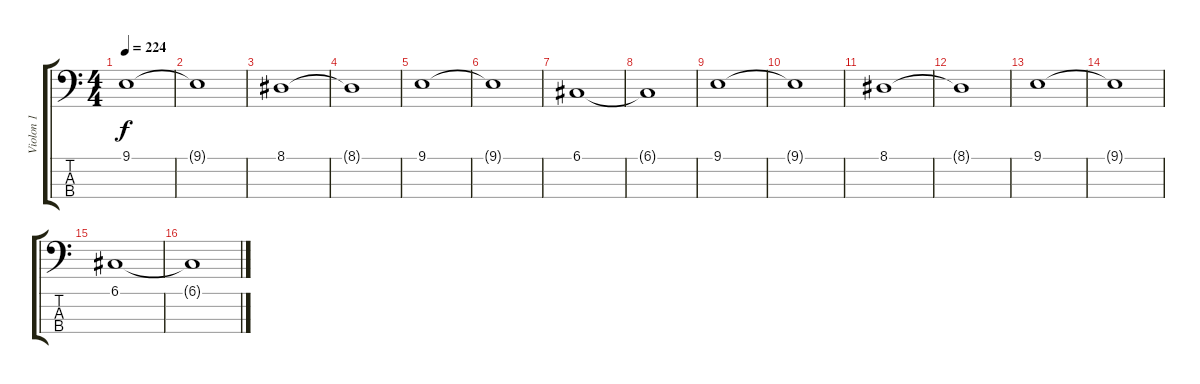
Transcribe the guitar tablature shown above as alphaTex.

\track ("Violon 1" "Violon 1") {instrument cello}
\staff {score tabs}
\tuning (G2 D2 A1 E1) {hide}
\ts (4 4)
\tempo 224
\clef f4
\ks c
9.1.1{dy f} |
9.1{t}.1 |
8.1.1 |
8.1{t}.1 |
9.1.1 |
9.1{t}.1 |
6.1.1 |
6.1{t}.1 |
9.1.1 |
9.1{t}.1 |
8.1.1 |
8.1{t}.1 |
9.1.1 |
9.1{t}.1 |
6.1.1 |
6.1{t}.1
